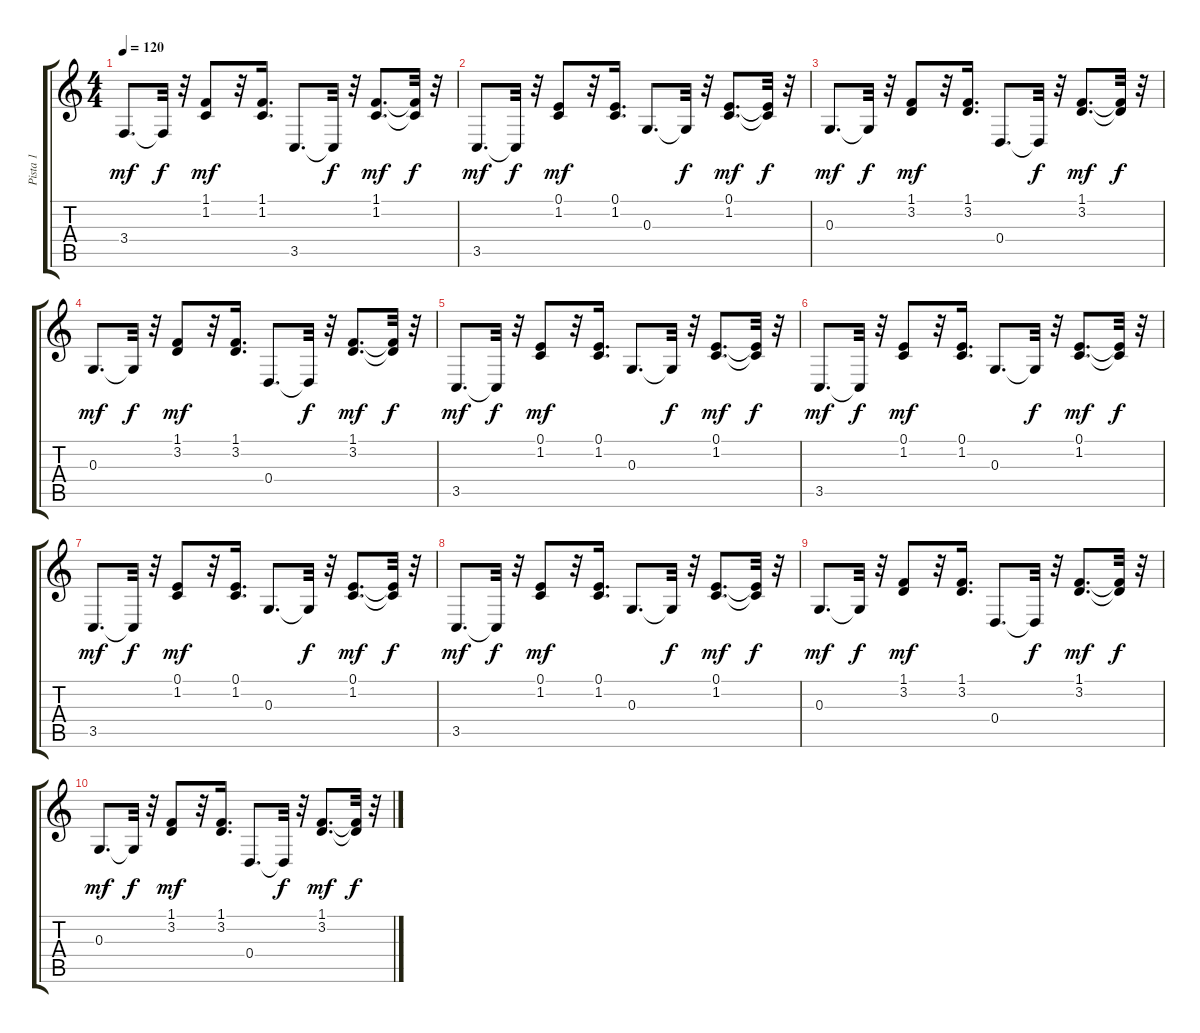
\track ("Pista 1" "Pista 1") {instrument marimba}
\staff {score tabs}
\tuning (E4 B3 G3 D3 A2 E2) {hide}
\ts (4 4)
\tempo 120
\clef g2
\ks c
3.4.8{d dy mf} 3.4{t}.32{dy f} r.32 (1.1 1.2).8{dy mf} r.32 (1.1 1.2).16{d} 3.5.8{d} 3.5{t}.32{dy f} r.32 (1.1 1.2).8{d dy mf} (1.1{t} 1.2{t}).32{dy f} r.32 |
3.5.8{d dy mf} 3.5{t}.32{dy f} r.32 (0.1 1.2).8{dy mf} r.32 (0.1 1.2).16{d} 0.3.8{d} 0.3{t}.32{dy f} r.32 (0.1 1.2).8{d dy mf} (0.1{t} 1.2{t}).32{dy f} r.32 |
0.3.8{d dy mf} 0.3{t}.32{dy f} r.32 (1.1 3.2).8{dy mf} r.32 (1.1 3.2).16{d} 0.4.8{d} 0.4{t}.32{dy f} r.32 (1.1 3.2).8{d dy mf} (1.1{t} 3.2{t}).32{dy f} r.32 |
0.3.8{d dy mf} 0.3{t}.32{dy f} r.32 (1.1 3.2).8{dy mf} r.32 (1.1 3.2).16{d} 0.4.8{d} 0.4{t}.32{dy f} r.32 (1.1 3.2).8{d dy mf} (1.1{t} 3.2{t}).32{dy f} r.32 |
3.5.8{d dy mf} 3.5{t}.32{dy f} r.32 (0.1 1.2).8{dy mf} r.32 (0.1 1.2).16{d} 0.3.8{d} 0.3{t}.32{dy f} r.32 (0.1 1.2).8{d dy mf} (0.1{t} 1.2{t}).32{dy f} r.32 |
3.5.8{d dy mf} 3.5{t}.32{dy f} r.32 (0.1 1.2).8{dy mf} r.32 (0.1 1.2).16{d} 0.3.8{d} 0.3{t}.32{dy f} r.32 (0.1 1.2).8{d dy mf} (0.1{t} 1.2{t}).32{dy f} r.32 |
3.5.8{d dy mf volume 16} 3.5{t}.32{dy f} r.32 (0.1 1.2).8{dy mf volume 15} r.32 (0.1 1.2).16{d volume 14} 0.3.8{d volume 14} 0.3{t}.32{dy f} r.32 (0.1 1.2).8{d dy mf volume 13} (0.1{t} 1.2{t}).32{dy f} r.32 |
3.5.8{d dy mf volume 12} 3.5{t}.32{dy f} r.32 (0.1 1.2).8{dy mf volume 11} r.32 (0.1 1.2).16{d volume 10} 0.3.8{d volume 10} 0.3{t}.32{dy f} r.32 (0.1 1.2).8{d dy mf volume 9} (0.1{t} 1.2{t}).32{dy f} r.32 |
0.3.8{d dy mf volume 8} 0.3{t}.32{dy f} r.32 (1.1 3.2).8{dy mf volume 7} r.32 (1.1 3.2).16{d volume 6} 0.4.8{d volume 6} 0.4{t}.32{dy f} r.32 (1.1 3.2).8{d dy mf volume 5} (1.1{t} 3.2{t}).32{dy f} r.32 |
0.3.8{d dy mf volume 4} 0.3{t}.32{dy f} r.32 (1.1 3.2).8{dy mf volume 3} r.32 (1.1 3.2).16{d volume 2} 0.4.8{d volume 2} 0.4{t}.32{dy f} r.32 (1.1 3.2).8{d dy mf volume 1} (1.1{t} 3.2{t}).32{dy f} r.32
